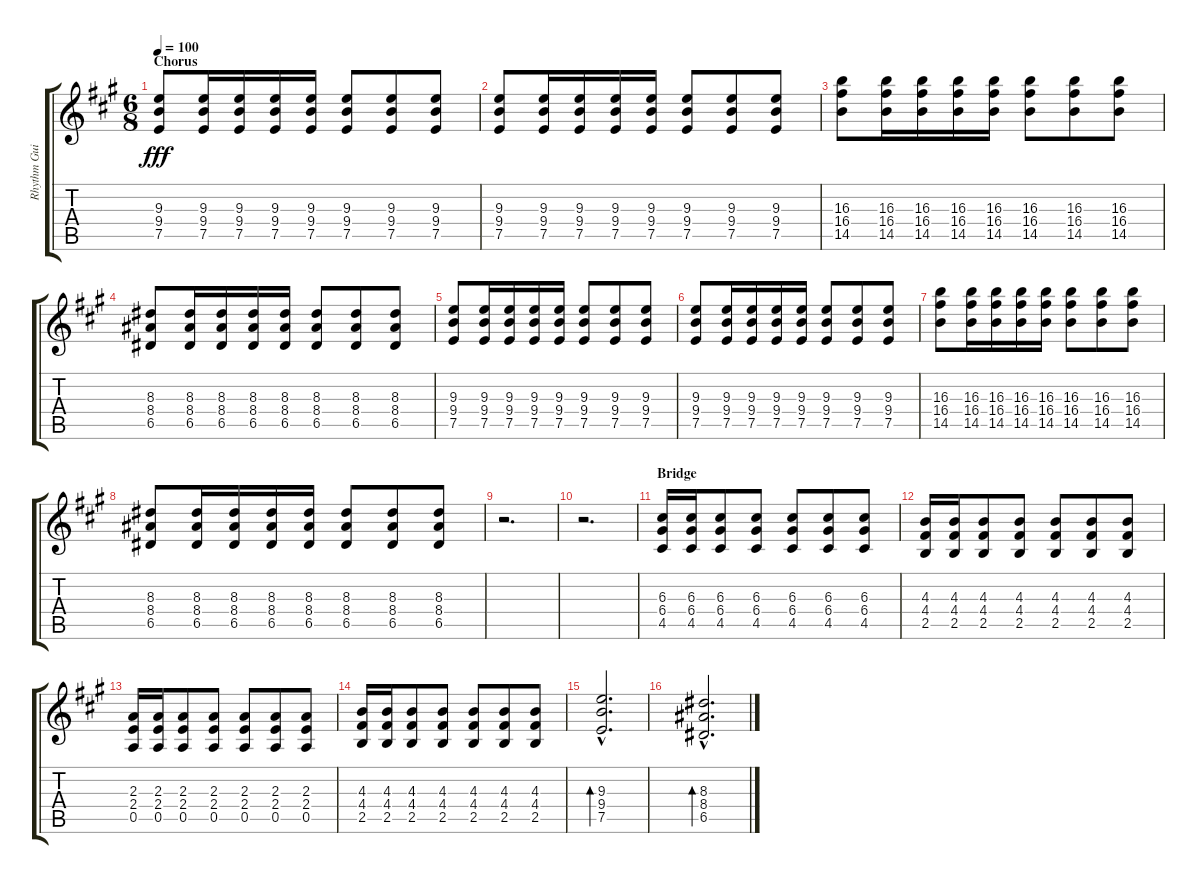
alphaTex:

\track ("Rhythm Guitar" "Rhythm Gui") {instrument acousticguitarsteel}
\staff {score tabs}
\tuning (E4 B3 G3 D3 A2 E2) {hide}
\ts (6 8)
\section ("" "Chorus")
\tempo 100
\clef g2
\ks a
(9.3 9.4 7.5).8{dy fff} (9.3 9.4 7.5).16 (9.3 9.4 7.5).16 (9.3 9.4 7.5).16 (9.3 9.4 7.5).16 (9.3 9.4 7.5).8 (9.3 9.4 7.5).8 (9.3 9.4 7.5).8 |
(9.3 9.4 7.5).8 (9.3 9.4 7.5).16 (9.3 9.4 7.5).16 (9.3 9.4 7.5).16 (9.3 9.4 7.5).16 (9.3 9.4 7.5).8 (9.3 9.4 7.5).8 (9.3 9.4 7.5).8 |
(16.3 16.4 14.5).8 (16.3 16.4 14.5).16 (16.3 16.4 14.5).16 (16.3 16.4 14.5).16 (16.3 16.4 14.5).16 (16.3 16.4 14.5).8 (16.3 16.4 14.5).8 (16.3 16.4 14.5).8 |
(8.3 8.4 6.5).8 (8.3 8.4 6.5).16 (8.3 8.4 6.5).16 (8.3 8.4 6.5).16 (8.3 8.4 6.5).16 (8.3 8.4 6.5).8 (8.3 8.4 6.5).8 (8.3 8.4 6.5).8 |
(9.3 9.4 7.5).8 (9.3 9.4 7.5).16 (9.3 9.4 7.5).16 (9.3 9.4 7.5).16 (9.3 9.4 7.5).16 (9.3 9.4 7.5).8 (9.3 9.4 7.5).8 (9.3 9.4 7.5).8 |
(9.3 9.4 7.5).8 (9.3 9.4 7.5).16 (9.3 9.4 7.5).16 (9.3 9.4 7.5).16 (9.3 9.4 7.5).16 (9.3 9.4 7.5).8 (9.3 9.4 7.5).8 (9.3 9.4 7.5).8 |
(16.3 16.4 14.5).8 (16.3 16.4 14.5).16 (16.3 16.4 14.5).16 (16.3 16.4 14.5).16 (16.3 16.4 14.5).16 (16.3 16.4 14.5).8 (16.3 16.4 14.5).8 (16.3 16.4 14.5).8 |
(8.3 8.4 6.5).8 (8.3 8.4 6.5).16 (8.3 8.4 6.5).16 (8.3 8.4 6.5).16 (8.3 8.4 6.5).16 (8.3 8.4 6.5).8 (8.3 8.4 6.5).8 (8.3 8.4 6.5).8 |
r.2{d} |
r.2{d} |
\section ("" "Bridge")
(6.3 6.4 4.5).16 (6.3 6.4 4.5).16 (6.3 6.4 4.5).8 (6.3 6.4 4.5).8 (6.3 6.4 4.5).8 (6.3 6.4 4.5).8 (6.3 6.4 4.5).8 |
(4.3 4.4 2.5).16 (4.3 4.4 2.5).16 (4.3 4.4 2.5).8 (4.3 4.4 2.5).8 (4.3 4.4 2.5).8 (4.3 4.4 2.5).8 (4.3 4.4 2.5).8 |
(2.3 2.4 0.5).16 (2.3 2.4 0.5).16 (2.3 2.4 0.5).8 (2.3 2.4 0.5).8 (2.3 2.4 0.5).8 (2.3 2.4 0.5).8 (2.3 2.4 0.5).8 |
(4.3 4.4 2.5).16 (4.3 4.4 2.5).16 (4.3 4.4 2.5).8 (4.3 4.4 2.5).8 (4.3 4.4 2.5).8 (4.3 4.4 2.5).8 (4.3 4.4 2.5).8 |
(9.3{hac} 9.4{hac} 7.5{hac}).2{d bd 240} |
(8.3{hac} 8.4{hac} 6.5{hac}).2{d bd 240}
